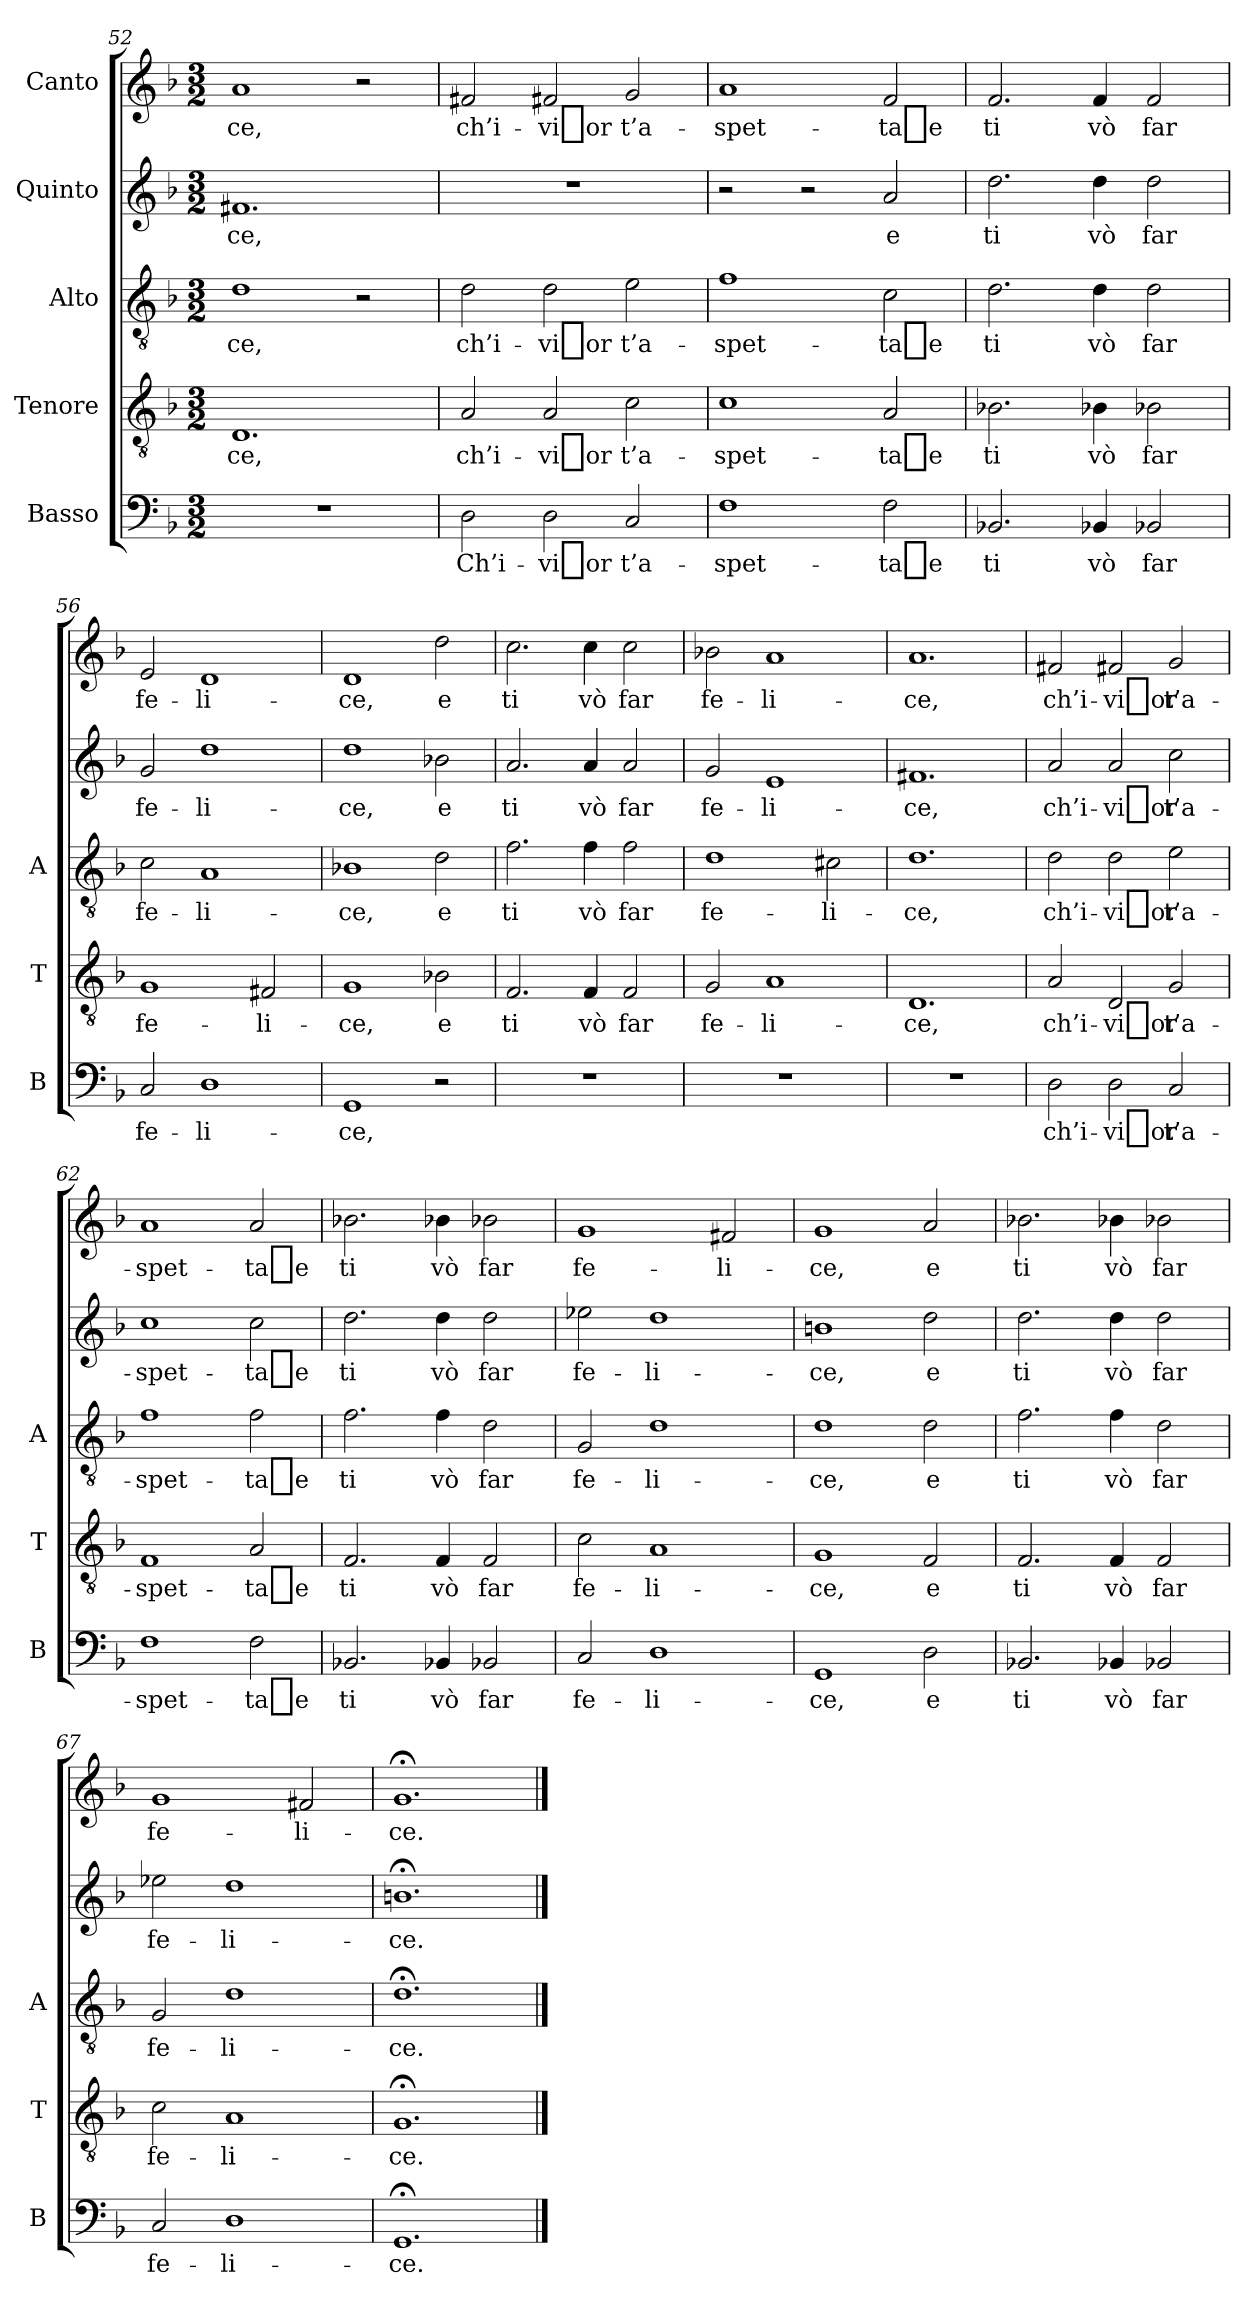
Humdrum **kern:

**kern	**text	**kern	**text	**kern	**text	**kern	**text	**kern	**text
*part5	*part5	*part4	*part4	*part3	*part3	*part2	*part2	*part1	*part1
*staff5	*staff5	*staff4	*staff4	*staff3	*staff3	*staff2	*staff2	*staff1	*staff1
*I"Basso	*	*I"Tenore	*	*I"Alto	*	*I"Quinto	*	*I"Canto	*
*I'B	*	*I'T	*	*I'A	*	*	*	*	*
*clefF4	*	*clefGv2	*	*clefGv2	*	*clefG2	*	*clefG2	*
*k[b-]	*	*k[b-]	*	*k[b-]	*	*k[b-]	*	*k[b-]	*
*F:	*	*F:	*	*F:	*	*F:	*	*F:	*
*M3/2	*	*M3/2	*	*M3/2	*	*M3/2	*	*M3/2	*
=52	=52	=52	=52	=52	=52	=52	=52	=52	=52
1.r	.	1.D	-ce,	1d	-ce,	1.f#X	-ce,	1a	-ce,
.	.	.	.	2r	.	.	.	2r	.
=53	=53	=53	=53	=53	=53	=53	=53	=53	=53
2D	Ch’i-	2A	ch’i-	2d	ch’i-	1.r	.	2f#X	ch’i-
2D	-vi_or	2A	-vi_or	2d	-vi_or	.	.	2f#X	-vi_or
2C	t’a-	2c	t’a-	2e	t’a-	.	.	2g	t’a-
=54	=54	=54	=54	=54	=54	=54	=54	=54	=54
1F	spet-	1c	spet-	1f	spet-	2r	.	1a	spet-
.	.	.	.	.	.	2r	.	.	.
2F	-ta_e	2A	-ta_e	2c	-ta_e	2a	-e	2f	-ta_e
=55	=55	=55	=55	=55	=55	=55	=55	=55	=55
2.BB-X	-ti	2.B-X	-ti	2.d	-ti	2.dd	-ti	2.f	-ti
4BB-X	-vò	4B-X	-vò	4d	-vò	4dd	-vò	4f	-vò
2BB-X	-far	2B-X	-far	2d	-far	2dd	-far	2f	-far
=56	=56	=56	=56	=56	=56	=56	=56	=56	=56
2C	fe-	1G	fe-	2c	fe-	2g	fe-	2e	fe-
1D	li-	.	.	1A	li-	1dd	li-	1d	li-
.	.	2F#X	li-	.	.	.	.	.	.
=57	=57	=57	=57	=57	=57	=57	=57	=57	=57
1GG	-ce,	1G	-ce,	1B-X	-ce,	1dd	-ce,	1d	-ce,
2r	.	2B-X	-e	2d	-e	2b-X	-e	2dd	-e
=58	=58	=58	=58	=58	=58	=58	=58	=58	=58
1.r	.	2.F	-ti	2.f	-ti	2.a	-ti	2.cc	-ti
.	.	4F	-vò	4f	-vò	4a	-vò	4cc	-vò
.	.	2F	-far	2f	-far	2a	-far	2cc	-far
=59	=59	=59	=59	=59	=59	=59	=59	=59	=59
1.r	.	2G	fe-	1d	fe-	2g	fe-	2b-X	fe-
.	.	1A	li-	.	.	1e	li-	1a	li-
.	.	.	.	2c#X	li-	.	.	.	.
=60	=60	=60	=60	=60	=60	=60	=60	=60	=60
1.r	.	1.D	-ce,	1.d	-ce,	1.f#X	-ce,	1.a	-ce,
=61	=61	=61	=61	=61	=61	=61	=61	=61	=61
2D	ch’i-	2A	ch’i-	2d	ch’i-	2a	ch’i-	2f#X	ch’i-
2D	-vi_or	2D	-vi_or	2d	-vi_or	2a	-vi_or	2f#X	-vi_or
2C	t’a-	2G	t’a-	2e	t’a-	2cc	t’a-	2g	t’a-
=62	=62	=62	=62	=62	=62	=62	=62	=62	=62
1F	spet-	1F	spet-	1f	spet-	1cc	spet-	1a	spet-
2F	-ta_e	2A	-ta_e	2f	-ta_e	2cc	-ta_e	2a	-ta_e
=63	=63	=63	=63	=63	=63	=63	=63	=63	=63
2.BB-X	-ti	2.F	-ti	2.f	-ti	2.dd	-ti	2.b-X	-ti
4BB-X	-vò	4F	-vò	4f	-vò	4dd	-vò	4b-X	-vò
2BB-X	-far	2F	-far	2d	-far	2dd	-far	2b-X	-far
=64	=64	=64	=64	=64	=64	=64	=64	=64	=64
2C	fe-	2c	fe-	2G	fe-	2ee-X	fe-	1g	fe-
1D	li-	1A	li-	1d	li-	1dd	li-	.	.
.	.	.	.	.	.	.	.	2f#X	li-
=65	=65	=65	=65	=65	=65	=65	=65	=65	=65
1GG	-ce,	1G	-ce,	1d	-ce,	1b	-ce,	1g	-ce,
2D	-e	2F	-e	2d	-e	2dd	-e	2a	-e
=66	=66	=66	=66	=66	=66	=66	=66	=66	=66
2.BB-X	-ti	2.F	-ti	2.f	-ti	2.dd	-ti	2.b-X	-ti
4BB-X	-vò	4F	-vò	4f	-vò	4dd	-vò	4b-X	-vò
2BB-X	-far	2F	-far	2d	-far	2dd	-far	2b-X	-far
=67	=67	=67	=67	=67	=67	=67	=67	=67	=67
2C	fe-	2c	fe-	2G	fe-	2ee-X	fe-	1g	fe-
1D	li-	1A	li-	1d	li-	1dd	li-	.	.
.	.	.	.	.	.	.	.	2f#X	li-
=68	=68	=68	=68	=68	=68	=68	=68	=68	=68
1.GG;<	-ce.	1.G;<	-ce.	1.d;<	-ce.	1.b;<	-ce.	1.g;<	-ce.
==	==	==	==	==	==	==	==	==	==
*-	*-	*-	*-	*-	*-	*-	*-	*-	*-
